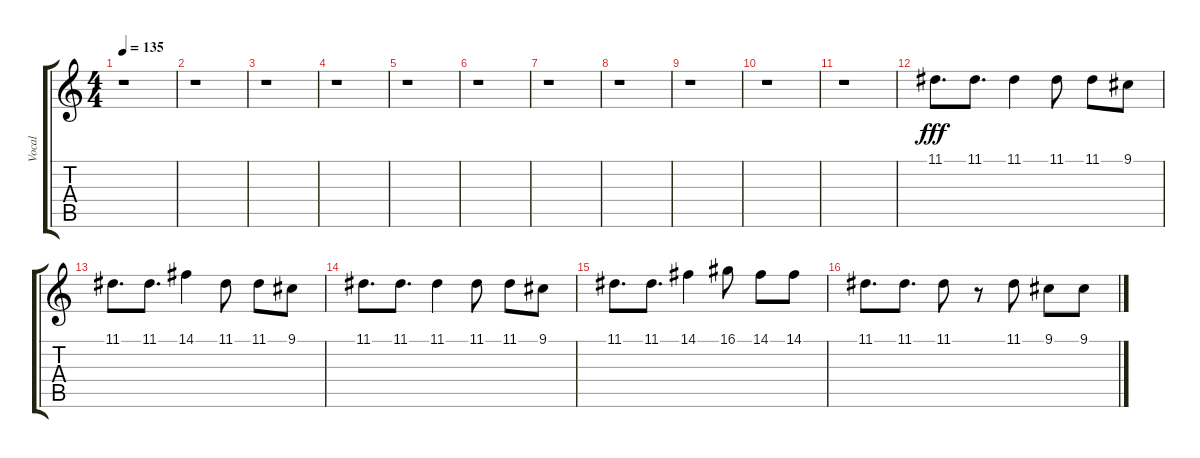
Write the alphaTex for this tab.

\track ("Vocal" "Vocal") {instrument sopranosax}
\staff {score tabs}
\tuning (E4 B3 G3 D3 A2 E2) {hide}
\ts (4 4)
\tempo 135
\clef g2
\ks c
r.1{dy fff} |
r.1 |
r.1 |
r.1 |
r.1 |
r.1 |
r.1 |
r.1 |
r.1 |
r.1 |
r.1 |
11.1.8{d} 11.1.8{d} 11.1.4 11.1.8 11.1.8 9.1.8 |
11.1.8{d} 11.1.8{d} 14.1.4 11.1.8 11.1.8 9.1.8 |
11.1.8{d} 11.1.8{d} 11.1.4 11.1.8 11.1.8 9.1.8 |
11.1.8{d} 11.1.8{d} 14.1.4 16.1.8 14.1.8 14.1.8 |
11.1.8{d} 11.1.8{d} 11.1.8 r.8 11.1.8 9.1.8 9.1.8
